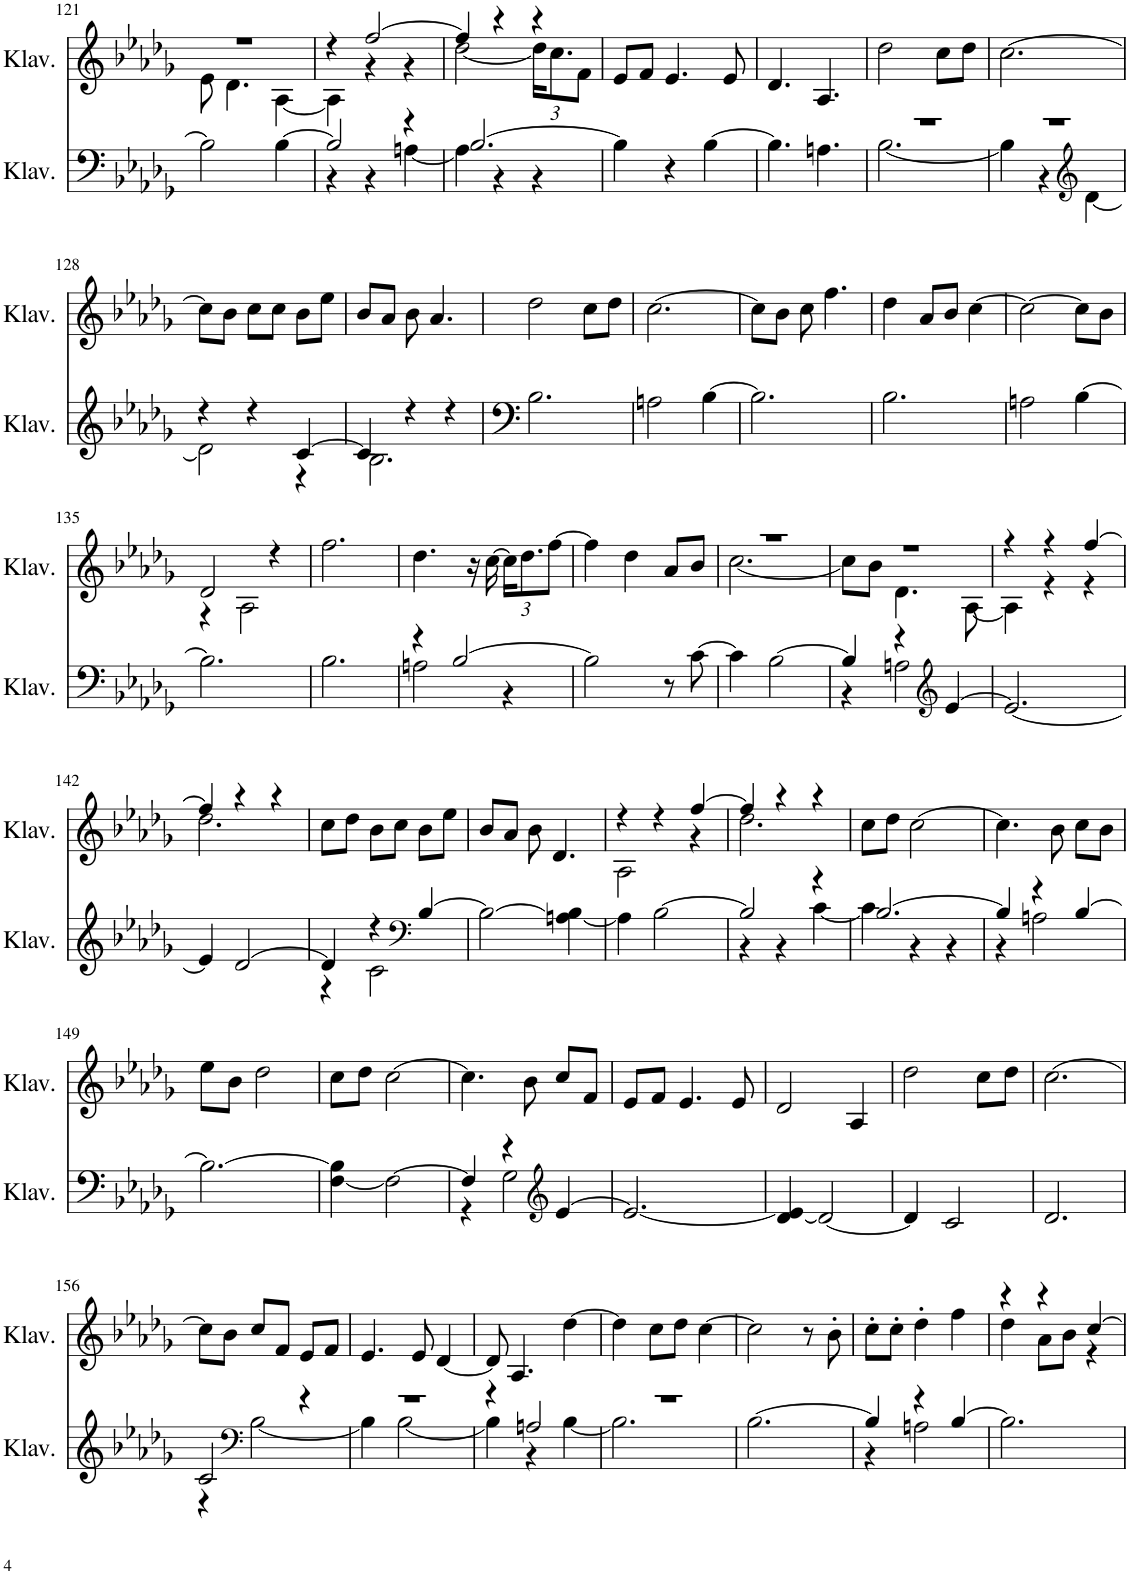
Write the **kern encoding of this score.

**kern	**kern
*part2	*part1
*staff2	*staff1
*I"Klavier	*I"Klavier
*I'Klav.	*I'Klav.
!!LO:PB:g=z
*clefG2	*clefG2
*k[b-e-a-d-g-]	*k[b-e-a-d-g-]
*M3/4	*M3/4
=121	=121
*	*^
2B-\]	2.r	8e-\
.	.	4.d-\
[4B-\	.	[4A-\
=122	=122	=122
*^	*	*
2B-/]	4r	4r	4A-\]
.	4r	[2ff/	4r
4r	[4An\	.	4r
=123	=123	=123	=123
[2.B-/	4A\]	4ff/]	[2dd-\
.	4r	4r	.
*	*	*	*Xbrackettup
.	4r	4r	24dd-\KL]
.	.	.	12.cc\
.	.	.	12f\J
*v	*v	*	*
*	*v	*v
=124	=124
4B-\]	8e-/L
.	8f/J
4r	4.e-/
[4B-\	.
.	8e-/
=125	=125
4.B-\]	4.d-/
4.An\	4.A-/
=126	=126
*^	*
2.r	[2.B-\	2dd-\
.	.	8cc\L
.	.	8dd-\J
=127	=127	=127
2.r	4B-\]	[2.cc\
.	4r	.
*clefG2	*	*
.	[4d-\	.
!!LO:LB:g=z
=128	=128	=128
4r	2d-\]	8cc\L]
.	.	8b-\J
4r	.	8cc\L
.	.	8cc\J
[4c/	4r	8b-\L
.	.	8ee-\J
=129	=129	=129
4c/]	2.B-\	8b-/L
.	.	8a-/J
4r	.	8b-\
.	.	4.a-/
4r	.	.
*v	*v	*
=130	=130
2.B-\	2dd-\
.	8cc\L
.	8dd-\J
=131	=131
2An\	[2.cc\
[4B-\	.
=132	=132
2.B-\]	8cc\L]
.	8b-\J
.	8cc\
.	4.ff\
=133	=133
2.B-\	4dd-\
.	8a-/L
.	8b-/J
.	[4cc\
=134	=134
2An\	2cc\_
[4B-\	8cc\L]
.	8b-\J
!!LO:LB:g=z
=135	=135
*	*^
2.B-\]	2d-/	4r
.	.	2A-\
.	4r	.
*	*v	*v
=136	=136
2.B-\	2.ff\
=137	=137
*^	*
4r	2An\	4.dd-\
[2B-/	.	.
.	.	16r
.	.	[16cc\
.	4r	24cc\KL]
.	.	12.dd-\
.	.	[12ff\J
*v	*v	*
=138	=138
2B-\]	4ff\]
.	4dd-\
8r	8a-/L
[8c\	8b-/J
=139	=139
*	*^
4c\]	2.r	[2.cc\
[2B-\	.	.
=140	=140	=140
*^	*	*
4B-/]	4r	2.r	8cc\L]
.	.	.	8b-\J
4r	2An\	.	4.d-\
*clefG2	*	*	*
[4e-/	.	.	.
.	.	.	[8A-\
*v	*v	*	*
=141	=141	=141
2.e-/_	4r	4A-\]
.	4r	4r
.	[4ff/	4r
!!LO:LB:g=z	!!
=142	=142	=142
4e-/]	4ff/]	2.dd-\
[2d-/	4r	.
.	4r	.
*	*v	*v
=143	=143
*^	*
4d-/]	4r	8cc\L
.	.	8dd-\J
4r	2c\	8b-\L
.	.	8cc\J
*clefF4	*	*
[4B-/	.	8b-\L
.	.	8ee-\J
*v	*v	*
=144	=144
2B-\_	8b-/L
.	8a-/J
.	8b-\
.	4.d-/
[4An\ 4B-\]	.
=145	=145
*	*^
4A\]	4r	2A-\
[2B-\	4r	.
.	[4ff/	4r
=146	=146	=146
*^	*	*
2B-/]	4r	4ff/]	2.dd-\
.	4r	4r	.
4r	[4c\	4r	.
*	*	*v	*v
=147	=147	=147
[2.B-/	4c\]	8cc\L
.	.	8dd-\J
.	4r	[2cc\
.	4r	.
=148	=148	=148
4B-/]	4r	4.cc\]
4r	2An\	.
.	.	8b-\
[4B-/	.	8cc\L
.	.	8b-\J
*v	*v	*
!!LO:LB:g=z
=149	=149
2.B-\_	8ee-\L
.	8b-\J
.	2dd-\
=150	=150
[4F\ 4B-\]	8cc\L
.	8dd-\J
2F\_	[2cc\
=151	=151
*^	*
4F/]	4r	4.cc\]
4r	2G-\	.
.	.	8b-\
*clefG2	*	*
[4e-/	.	8cc/L
.	.	8f/J
*v	*v	*
=152	=152
2.e-/_	8e-/L
.	8f/J
.	4.e-/
.	8e-/
=153	=153
[4d-/ 4e-/]	2d-/
2d-/_	.
.	4A-/
=154	=154
4d-/]	2dd-\
2c/	.
.	8cc\L
.	8dd-\J
=155	=155
2.d-/	[2.cc\
!!LO:LB:g=z
=156	=156
*^	*
2c/	4r	8cc\L]
.	.	8b-\J
*clefF4	*	*
.	[2B-\	8cc/L
.	.	8f/J
4r	.	8e-/L
.	.	8f/J
=157	=157	=157
2.r	4B-\]	4.e-/
.	[2B-\	.
.	.	8e-/
.	.	[4d-/
=158	=158	=158
4r	4B-\]	8d-/]
.	.	4.A-/
2An/	4r	.
.	[4B-\	[4dd-\
=159	=159	=159
2.r	2.B-\]	4dd-\]
.	.	8cc\L
.	.	8dd-\J
.	.	[4cc\
*v	*v	*
=160	=160
[2.B-\	2cc\]
.	8r
.	8b-'\
=161	=161
*^	*
4B-/]	4r	8cc'\L
.	.	8cc'\J
4r	2An\	4dd-'\
[4B-/	.	4ff\
*v	*v	*
=162	=162
*	*^
2.B-\]	4r	4dd-\
.	4r	8a-\L
.	.	8b-\J
.	[4cc/	4r
*	*v	*v
=	=
*-	*-
